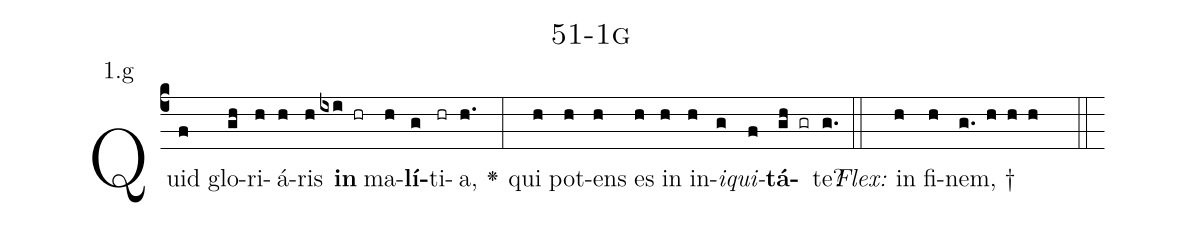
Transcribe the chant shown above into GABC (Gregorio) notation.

name: 51-1g;
annotation: 1.g;
%%
(c4)Quid(f) glo(gh)ri(h)á(h)ris(h) <b>in</b>(ixi hr) ma(h)<b>lí</b>(g)ti(hr)a,(h.) <v>\greheightstar</v>(:) qui(h) pot(h)ens(h) es(h) in(h) in(h)<i>i</i>(g)<i>qui</i>(f)<b>tá</b>(gh gr)te?(g.) (::)
<i>Flex:</i>()  in(h) fi(h)nem, †(g. h h h  ::)

%E(h) u(h) o(g) u(f) a(gh) e.(g.) (::)
